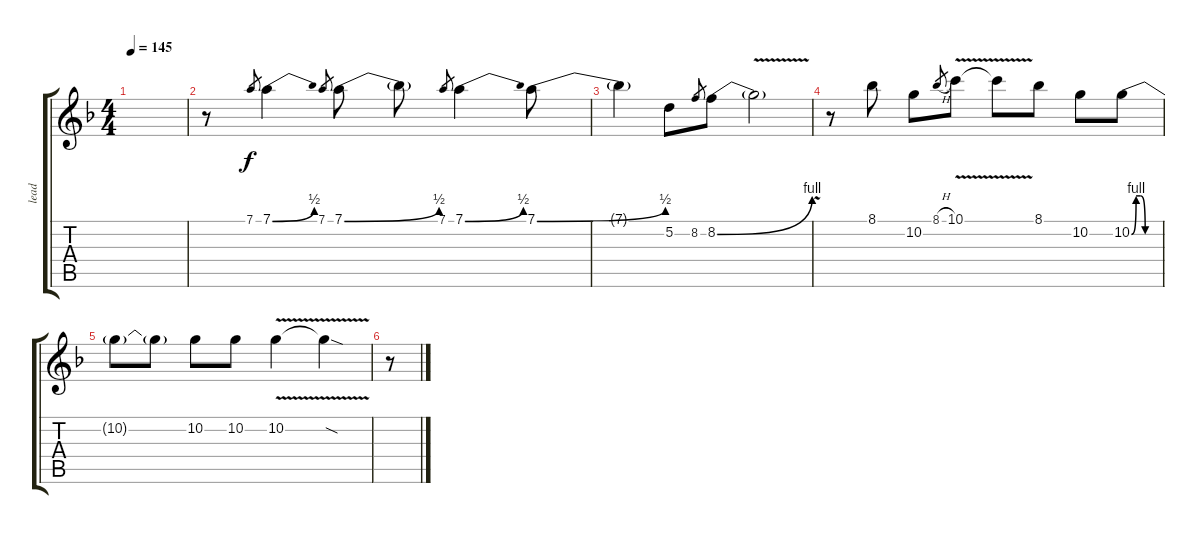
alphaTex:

\track ("lead" "lead") {instrument distortionguitar}
\staff {score tabs}
\tuning (D4 A3 F3 C3 G2 D2) {hide}
\ts (4 4)
\tempo 145
\clef g2
\ks f
|
r.8 7.1.8{gr} 7.1{be (bend 0 0 60 2)}.4 7.1.8{gr} 7.1{be (bend 0 0 60 2)}.8 7.1{t}.8 7.1.8{gr} 7.1{be (bend 0 0 60 2)}.4 7.1{be (bend 0 0 60 2)}.8 |
7.1{t}.4 5.2.8 8.2.8{gr} 8.2{be (bend 0 0 60 4)}.8 8.2{v t}.2 |
r.8 8.1.8 10.2.8 8.1{h}.8{gr} 10.1{v}.8 10.1{t}.8 8.1.8 10.2.8 10.2{be (custom 0 0 10 4 20 4 30 0 60 0)}.8 |
10.2{t}.8 10.2{t}.8 10.2.8 10.2.8 10.2{v}.4 10.2{v sod t}.4 |
r.8
